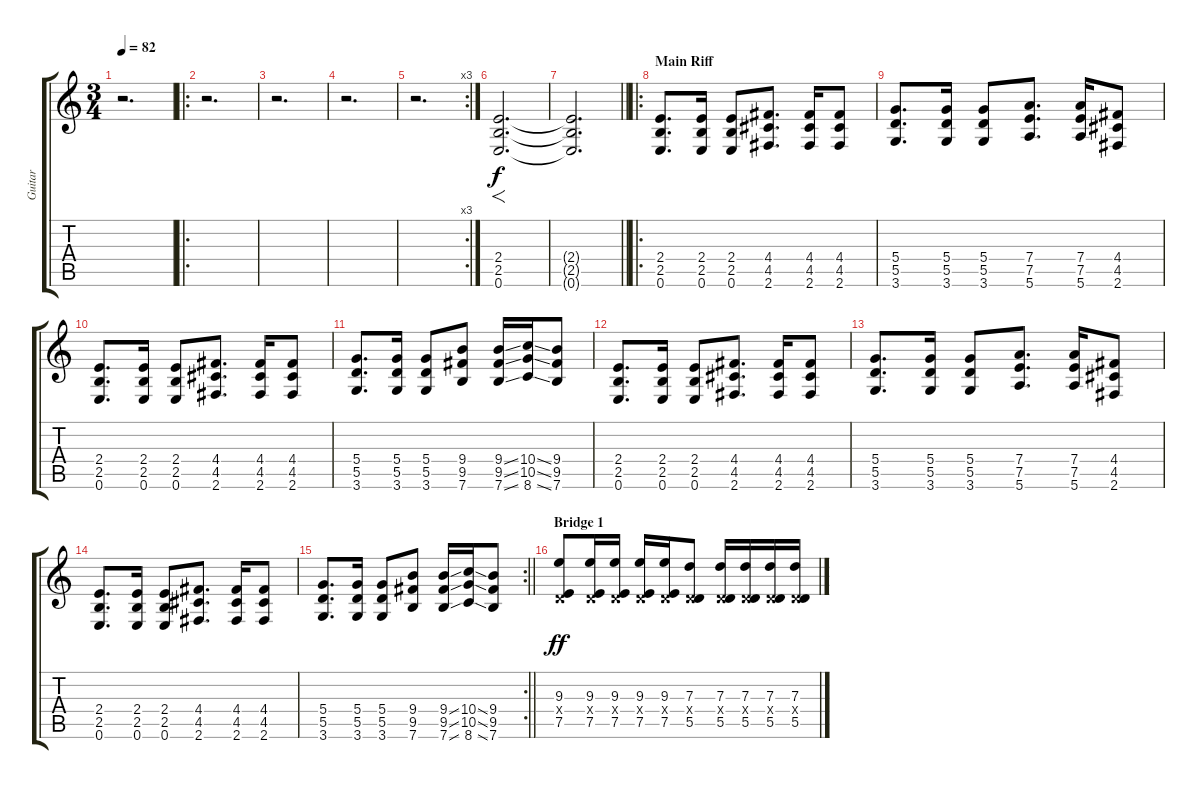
\track ("Guitar" "Guitar") {instrument distortionguitar}
\staff {score tabs}
\tuning (E4 B3 G3 D3 A2 E2) {hide}
\ts (3 4)
\tempo 82
\clef g2
\ks c
r.2{d dy f} |
\ro
r.2{d} |
r.2{d} |
r.2{d} |
\rc 3
r.2{d} |
(2.4 2.5 0.6).2{f d} |
\barLineRight lightlight
(2.4{t} 2.5{t} 0.6{t}).2{d} |
\ro
\section ("" "Main Riff")
(2.4 2.5 0.6).8{d} (2.4 2.5 0.6).16 (2.4 2.5 0.6).8 (4.4 4.5 2.6).8{d} (4.4 4.5 2.6).16 (4.4 4.5 2.6).8 |
(5.4 5.5 3.6).8{d} (5.4 5.5 3.6).16 (5.4 5.5 3.6).8 (7.4 7.5 5.6).8{d} (7.4 7.5 5.6).16 (4.4 4.5 2.6).8 |
(2.4 2.5 0.6).8{d} (2.4 2.5 0.6).16 (2.4 2.5 0.6).8 (4.4 4.5 2.6).8{d} (4.4 4.5 2.6).16 (4.4 4.5 2.6).8 |
(5.4 5.5 3.6).8{d} (5.4 5.5 3.6).16 (5.4 5.5 3.6).8 (9.4 9.5 7.6).8 (9.4{ss} 9.5{ss} 7.6{ss}).16 (10.4{ss} 10.5{ss} 8.6{ss}).16 (9.4 9.5 7.6).8 |
(2.4 2.5 0.6).8{d} (2.4 2.5 0.6).16 (2.4 2.5 0.6).8 (4.4 4.5 2.6).8{d} (4.4 4.5 2.6).16 (4.4 4.5 2.6).8 |
(5.4 5.5 3.6).8{d} (5.4 5.5 3.6).16 (5.4 5.5 3.6).8 (7.4 7.5 5.6).8{d} (7.4 7.5 5.6).16 (4.4 4.5 2.6).8 |
(2.4 2.5 0.6).8{d} (2.4 2.5 0.6).16 (2.4 2.5 0.6).8 (4.4 4.5 2.6).8{d} (4.4 4.5 2.6).16 (4.4 4.5 2.6).8 |
\rc 2
\barLineRight lightlight
(5.4 5.5 3.6).8{d} (5.4 5.5 3.6).16 (5.4 5.5 3.6).8 (9.4 9.5 7.6).8 (9.4{ss} 9.5{ss} 7.6{ss}).16 (10.4{ss} 10.5{ss} 8.6{ss}).16 (9.4 9.5 7.6).8 |
\section ("" "Bridge 1")
(9.3 0.4{x} 7.5).8{dy ff} (9.3 0.4{x} 7.5).16 (9.3 0.4{x} 7.5).16 (9.3 0.4{x} 7.5).16 (9.3 0.4{x} 7.5).16 (7.3 0.4{x} 5.5).8 (7.3 0.4{x} 5.5).16 (7.3 0.4{x} 5.5).16 (7.3 0.4{x} 5.5).16 (7.3 0.4{x} 5.5).16
